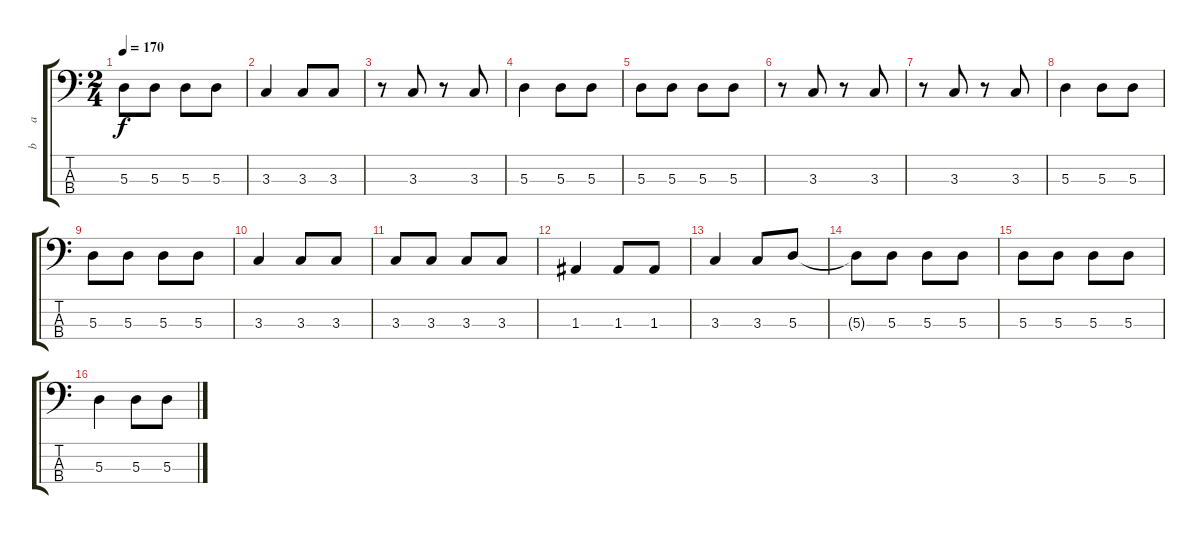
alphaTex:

\track ("b       a       s      s" "b       a ") {instrument electricbassfinger}
\staff {score tabs}
\tuning (G2 D2 A1 E1) {hide}
\ts (2 4)
\tempo 170
\clef f4
\ks c
5.3.8{dy f} 5.3.8 5.3.8 5.3.8 |
3.3.4 3.3.8 3.3.8 |
r.8 3.3.8 r.8 3.3.8 |
5.3.4 5.3.8 5.3.8 |
5.3.8 5.3.8 5.3.8 5.3.8 |
r.8 3.3.8 r.8 3.3.8 |
r.8 3.3.8 r.8 3.3.8 |
5.3.4 5.3.8 5.3.8 |
5.3.8 5.3.8 5.3.8 5.3.8 |
3.3.4 3.3.8 3.3.8 |
3.3.8 3.3.8 3.3.8 3.3.8 |
1.3.4 1.3.8 1.3.8 |
3.3.4 3.3.8 5.3.8 |
5.3{t}.8 5.3.8 5.3.8 5.3.8 |
5.3.8 5.3.8 5.3.8 5.3.8 |
5.3.4 5.3.8 5.3.8
